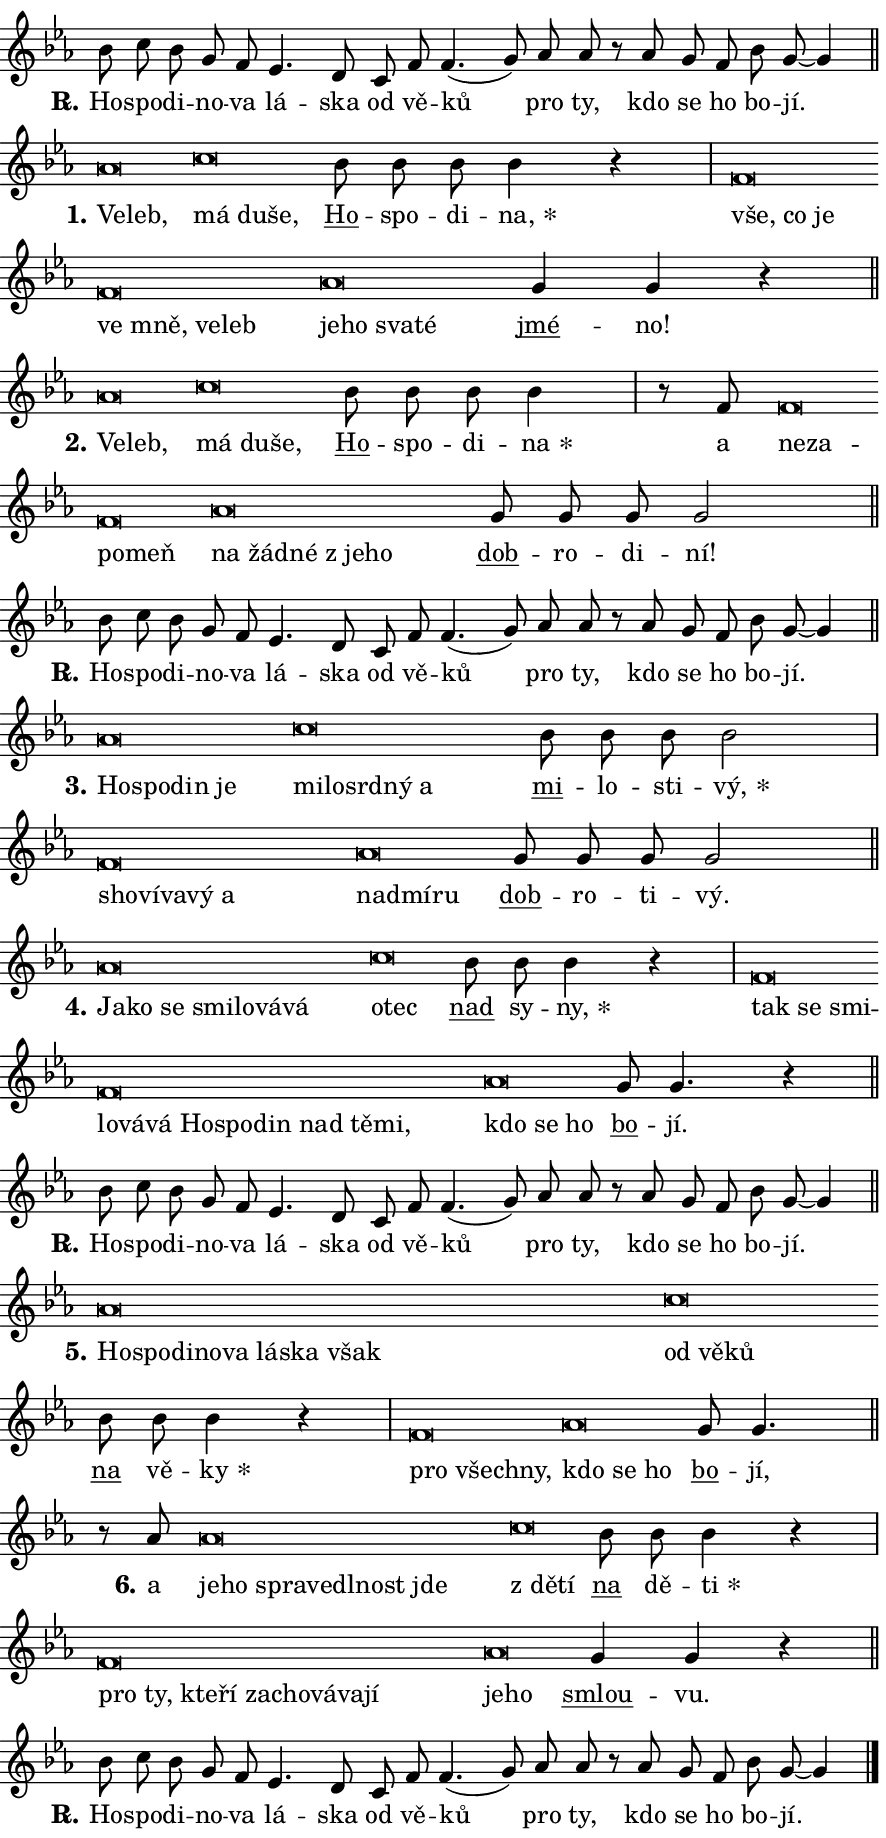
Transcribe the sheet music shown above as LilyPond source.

\version "2.24.0"
\header { tagline = "" }
\paper {
  indent = 0\cm
  top-margin = 0\cm
  right-margin = 0.13\cm % to fit lyric hyphens
  bottom-margin = 0\cm
  left-margin = 0\cm
  paper-width = 15\cm
  page-breaking = #ly:one-page-breaking
  system-system-spacing.basic-distance = #11
  score-system-spacing.basic-distance = #11
  ragged-last = ##f
}


%% Author: Thomas Morley
%% https://lists.gnu.org/archive/html/lilypond-user/2020-05/msg00002.html
#(define (line-position grob)
"Returns position of @var[grob} in current system:
   @code{'start}, if at first time-step
   @code{'end}, if at last time-step
   @code{'middle} otherwise
"
  (let* ((col (ly:item-get-column grob))
         (ln (ly:grob-object col 'left-neighbor))
         (rn (ly:grob-object col 'right-neighbor))
         (col-to-check-left (if (ly:grob? ln) ln col))
         (col-to-check-right (if (ly:grob? rn) rn col))
         (break-dir-left
           (and
             (ly:grob-property col-to-check-left 'non-musical #f)
             (ly:item-break-dir col-to-check-left)))
         (break-dir-right
           (and
             (ly:grob-property col-to-check-right 'non-musical #f)
             (ly:item-break-dir col-to-check-right))))
        (cond ((eqv? 1 break-dir-left) 'start)
              ((eqv? -1 break-dir-right) 'end)
              (else 'middle))))

#(define (tranparent-at-line-position vctor)
  (lambda (grob)
  "Relying on @code{line-position} select the relevant enry from @var{vctor}.
Used to determine transparency,"
    (case (line-position grob)
      ((end) (not (vector-ref vctor 0)))
      ((middle) (not (vector-ref vctor 1)))
      ((start) (not (vector-ref vctor 2))))))

noteHeadBreakVisibility =
#(define-music-function (break-visibility)(vector?)
"Makes @code{NoteHead}s transparent relying on @var{break-visibility}"
#{
  \override NoteHead.transparent =
    #(tranparent-at-line-position break-visibility)
#})

#(define delete-ledgers-for-transparent-note-heads
  (lambda (grob)
    "Reads whether a @code{NoteHead} is transparent.
If so this @code{NoteHead} is removed from @code{'note-heads} from
@var{grob}, which is supposed to be @code{LedgerLineSpanner}.
As a result ledgers are not printed for this @code{NoteHead}"
    (let* ((nhds-array (ly:grob-object grob 'note-heads))
           (nhds-list
             (if (ly:grob-array? nhds-array)
                 (ly:grob-array->list nhds-array)
                 '()))
           ;; Relies on the transparent-property being done before
           ;; Staff.LedgerLineSpanner.after-line-breaking is executed.
           ;; This is fragile ...
           (to-keep
             (remove
               (lambda (nhd)
                 (ly:grob-property nhd 'transparent #f))
               nhds-list)))
      ;; TODO find a better method to iterate over grob-arrays, similiar
      ;; to filter/remove etc for lists
      ;; For now rebuilt from scratch
      (set! (ly:grob-object grob 'note-heads)  '())
      (for-each
        (lambda (nhd)
          (ly:pointer-group-interface::add-grob grob 'note-heads nhd))
        to-keep))))

squashNotes = {
  \override NoteHead.X-extent = #'(-0.2 . 0.2)
  \override NoteHead.Y-extent = #'(-0.75 . 0)
  \override NoteHead.stencil =
    #(lambda (grob)
       (let ((pos (ly:grob-property grob 'staff-position)))
         (begin
           (if (< pos -7) (display "ERROR: Lower brevis then expected\n") (display ""))
           (if (<= pos -6) ly:text-interface::print ly:note-head::print))))
}
unSquashNotes = {
  \revert NoteHead.X-extent
  \revert NoteHead.Y-extent
  \revert NoteHead.stencil
}

hideNotes = \noteHeadBreakVisibility #begin-of-line-visible
unHideNotes = \noteHeadBreakVisibility #all-visible

% work-around for resetting accidentals
% https://lilypond.org/doc/v2.23/Documentation/notation/displaying-rhythms#unmetered-music
cadenzaMeasure = {
  \cadenzaOff
  \partial 1024 s1024
  \cadenzaOn
}

#(define-markup-command (accent layout props text) (markup?)
  "Underline accented syllable"
  (interpret-markup layout props
    #{\markup \override #'(offset . 4.3) \underline { #text }#}))

responsum = \markup \concat {
  "R" \hspace #-1.05 \path #0.1 #'((moveto 0 0.07) (lineto 0.9 0.8)) \hspace #0.05 "."
}

spaceSize = #0.6828661417322834 % exact space size for TeX Gyre Schola

\layout {
  \context {
    \Staff
    \remove "Time_signature_engraver"
    \override LedgerLineSpanner.after-line-breaking = #delete-ledgers-for-transparent-note-heads
  }
  \context {
    \Lyrics {
      \override LyricSpace.minimum-distance = \spaceSize
      \override LyricText.font-name = #"TeX Gyre Schola"
      \override LyricText.font-size = 1
      \override StanzaNumber.font-name = #"TeX Gyre Schola Bold"
      \override StanzaNumber.font-size = 1
    }
  }
  \context {
    \Score 
    \override NoteHead.text =
      #(lambda (grob) 
        (let ((pos (ly:grob-property grob 'staff-position)))
          #{\markup {
            \combine
              \halign #-0.55 \raise #(if (= pos -6) 0 0.5) \override #'(thickness . 2) \draw-line #'(3.2 . 0)
              \musicglyph "noteheads.sM1"
          }#}))
  }
}

% magnetic-lyrics.ily
%
%   written by
%     Jean Abou Samra <jean@abou-samra.fr>
%     Werner Lemberg <wl@gnu.org>
%
%   adapted by
%     Jiri Hon <jiri.hon@gmail.com>
%
% Version 2022-Apr-15

% https://www.mail-archive.com/lilypond-user@gnu.org/msg149350.html

#(define (Left_hyphen_pointer_engraver context)
   "Collect syllable-hyphen-syllable occurrences in lyrics and store
them in properties.  This engraver only looks to the left.  For
example, if the lyrics input is @code{foo -- bar}, it does the
following.

@itemize @bullet
@item
Set the @code{text} property of the @code{LyricHyphen} grob between
@q{foo} and @q{bar} to @code{foo}.

@item
Set the @code{left-hyphen} property of the @code{LyricText} grob with
text @q{foo} to the @code{LyricHyphen} grob between @q{foo} and
@q{bar}.
@end itemize

Use this auxiliary engraver in combination with the
@code{lyric-@/text::@/apply-@/magnetic-@/offset!} hook."
   (let ((hyphen #f)
         (text #f))
     (make-engraver
      (acknowledgers
       ((lyric-syllable-interface engraver grob source-engraver)
        (set! text grob)))
      (end-acknowledgers
       ((lyric-hyphen-interface engraver grob source-engraver)
        ;(when (not (grob::has-interface grob 'lyric-space-interface))
          (set! hyphen grob)));)
      ((stop-translation-timestep engraver)
       (when (and text hyphen)
         (ly:grob-set-object! text 'left-hyphen hyphen))
       (set! text #f)
       (set! hyphen #f)))))

#(define (lyric-text::apply-magnetic-offset! grob)
   "If the space between two syllables is less than the value in
property @code{LyricText@/.details@/.squash-threshold}, move the right
syllable to the left so that it gets concatenated with the left
syllable.

Use this function as a hook for
@code{LyricText@/.after-@/line-@/breaking} if the
@code{Left_@/hyphen_@/pointer_@/engraver} is active."
   (let ((hyphen (ly:grob-object grob 'left-hyphen #f)))
     (when hyphen
       (let ((left-text (ly:spanner-bound hyphen LEFT)))
         (when (grob::has-interface left-text 'lyric-syllable-interface)
           (let* ((common (ly:grob-common-refpoint grob left-text X))
                  (this-x-ext (ly:grob-extent grob common X))
                  (left-x-ext
                   (begin
                     ;; Trigger magnetism for left-text.
                     (ly:grob-property left-text 'after-line-breaking)
                     (ly:grob-extent left-text common X)))
                  ;; `delta` is the gap width between two syllables.
                  (delta (- (interval-start this-x-ext)
                            (interval-end left-x-ext)))
                  (details (ly:grob-property grob 'details))
                  (threshold (assoc-get 'squash-threshold details 0.2)))
             (when (< delta threshold)
               (let* (;; We have to manipulate the input text so that
                      ;; ligatures crossing syllable boundaries are not
                      ;; disabled.  For languages based on the Latin
                      ;; script this is essentially a beautification.
                      ;; However, for non-Western scripts it can be a
                      ;; necessity.
                      (lt (ly:grob-property left-text 'text))
                      (rt (ly:grob-property grob 'text))
                      (is-space (grob::has-interface hyphen 'lyric-space-interface))
                      (space (if is-space " " ""))
                      (extra-delta (if is-space spaceSize 0))
                      ;; Append new syllable.
                      (ltrt-space (if (and (string? lt) (string? rt))
                                (string-append lt space rt)
                                (make-concat-markup (list lt space rt))))
                      ;; Right-align `ltrt` to the right side.
                      (ltrt-space-markup (grob-interpret-markup
                               grob
                               (make-translate-markup
                                (cons (interval-length this-x-ext) 0)
                                (make-right-align-markup ltrt-space)))))
                 (begin
                   ;; Don't print `left-text`.
                   (ly:grob-set-property! left-text 'stencil #f)
                   ;; Set text and stencil (which holds all collected
                   ;; syllables so far) and shift it to the left.
                   (ly:grob-set-property! grob 'text ltrt-space)
                   (ly:grob-set-property! grob 'stencil ltrt-space-markup)
                   (ly:grob-translate-axis! grob (- (- delta extra-delta)) X))))))))))


#(define (lyric-hyphen::displace-bounds-first grob)
   ;; Make very sure this callback isn't triggered too early.
   (let ((left (ly:spanner-bound grob LEFT))
         (right (ly:spanner-bound grob RIGHT)))
     (ly:grob-property left 'after-line-breaking)
     (ly:grob-property right 'after-line-breaking)
     (ly:lyric-hyphen::print grob)))

squashThreshold = #0.4

\layout {
  \context {
    \Lyrics
    \consists #Left_hyphen_pointer_engraver
    \override LyricText.after-line-breaking =
      #lyric-text::apply-magnetic-offset!
    \override LyricHyphen.stencil = #lyric-hyphen::displace-bounds-first
    \override LyricText.details.squash-threshold = \squashThreshold
    \override LyricHyphen.minimum-distance = 0
    \override LyricHyphen.minimum-length = \squashThreshold
  }
}

squashText = \override LyricText.details.squash-threshold = 9999
unSquashText = \override LyricText.details.squash-threshold = \squashThreshold

leftText = \override LyricText.self-alignment-X = #LEFT
unLeftText = \revert LyricText.self-alignment-X

starOffset = #(lambda (grob) 
                (let ((x_offset (ly:self-alignment-interface::aligned-on-x-parent grob)))
                  (if (= x_offset 0) 0 (+ x_offset 1.2))))

star = #(define-music-function (syllable)(string?)
"Append star separator at the end of a syllable"
#{
  \once \override LyricText.X-offset = #starOffset
  \lyricmode { \markup {
    #syllable
    \override #'((font-name . "TeX Gyre Schola Bold")) \hspace #0.2 \lower #0.65 \larger "*"
  } }
#})

starAccent = #(define-music-function (syllable)(string?)
"Append star separator at the end of a syllable and make accent"
#{
  \once \override LyricText.X-offset = #starOffset
  \lyricmode { \markup {
    \accent #syllable
    \override #'((font-name . "TeX Gyre Schola Bold")) \hspace #0.2 \lower #0.65 \larger "*"
  } }
#})

breath = #(define-music-function (syllable)(string?)
"Append breathing indicator at the end of a syllable"
#{
  \lyricmode { \markup { #syllable "+" } }
#})

optionalBreath = #(define-music-function (syllable)(string?)
"Append optional breathing indicator at the end of a syllable"
#{
  \lyricmode { \markup { #syllable "(+)" } }
#})


\score {
    <<
        \new Voice = "melody" { \cadenzaOn \key es \major \relative { bes'8 c bes g f es4. d8 \bar "" c f f4.( g8)] \bar "" as as \bar "" r as g f bes g~ g4 \cadenzaMeasure \bar "||" \break } }
        \new Lyrics \lyricsto "melody" { \lyricmode { \set stanza = \responsum
Ho -- spo -- di -- no -- va lá -- ska od vě -- ků pro ty, kdo se ho bo -- jí. } }
    >>
    \layout {}
}

\score {
    <<
        \new Voice = "melody" { \cadenzaOn \key es \major \relative { \squashNotes as'\breve*1/16 \hideNotes \breve*1/16 \bar "" \unHideNotes \unSquashNotes \squashNotes c\breve*1/16 \hideNotes \breve*1/16 \breve*1/16 \bar "" \unHideNotes \unSquashNotes \bar "" bes8 bes bes bes4 r \cadenzaMeasure \bar "|" \squashNotes f\breve*1/16 \hideNotes \breve*1/16 \bar "" \breve*1/16 \bar "" \breve*1/16 \bar "" \breve*1/16 \bar "" \breve*1/16 \breve*1/16 \bar "" \unHideNotes \unSquashNotes \squashNotes as\breve*1/16 \hideNotes \breve*1/16 \bar "" \breve*1/16 \breve*1/16 \bar "" \unHideNotes \unSquashNotes \bar "" g4 g r \cadenzaMeasure \bar "||" \break } }
        \new Lyrics \lyricsto "melody" { \lyricmode { \set stanza = "1."
\leftText Ve -- \squashText leb, \unSquashText má \squashText du -- še, \unLeftText \unSquashText \markup \accent Ho -- spo -- di -- \star na, \leftText vše, \squashText co je ve mně, ve -- leb \unSquashText je -- \squashText ho sva -- té \unLeftText \unSquashText \markup \accent jmé -- no! } }
    >>
    \layout {}
}

\score {
    <<
        \new Voice = "melody" { \cadenzaOn \key es \major \relative { \squashNotes as'\breve*1/16 \hideNotes \breve*1/16 \bar "" \unHideNotes \unSquashNotes \squashNotes c\breve*1/16 \hideNotes \breve*1/16 \breve*1/16 \bar "" \unHideNotes \unSquashNotes \bar "" bes8 bes bes bes4 \cadenzaMeasure \bar "|" r8 f8 \squashNotes f\breve*1/16 \hideNotes \breve*1/16 \bar "" \breve*1/16 \breve*1/16 \bar "" \unHideNotes \unSquashNotes \squashNotes as\breve*1/16 \hideNotes \breve*1/16 \bar "" \breve*1/16 \bar "" \breve*1/16 \breve*1/16 \bar "" \unHideNotes \unSquashNotes \bar "" g8 g g g2 \cadenzaMeasure \bar "||" \break } }
        \new Lyrics \lyricsto "melody" { \lyricmode { \set stanza = "2."
\leftText Ve -- \squashText leb, \unSquashText má \squashText du -- še, \unLeftText \unSquashText \markup \accent Ho -- spo -- di -- \star na a \leftText ne -- \squashText za -- po -- meň \unSquashText na \squashText žád -- né "z je" -- ho \unLeftText \unSquashText \markup \accent dob -- ro -- di -- ní! } }
    >>
    \layout {}
}

\score {
    <<
        \new Voice = "melody" { \cadenzaOn \key es \major \relative { bes'8 c bes g f es4. d8 \bar "" c f f4.( g8)] \bar "" as as \bar "" r as g f bes g~ g4 \cadenzaMeasure \bar "||" \break } }
        \new Lyrics \lyricsto "melody" { \lyricmode { \set stanza = \responsum
Ho -- spo -- di -- no -- va lá -- ska od vě -- ků pro ty, kdo se ho bo -- jí. } }
    >>
    \layout {}
}

\score {
    <<
        \new Voice = "melody" { \cadenzaOn \key es \major \relative { \squashNotes as'\breve*1/16 \hideNotes \breve*1/16 \bar "" \breve*1/16 \breve*1/16 \bar "" \unHideNotes \unSquashNotes \squashNotes c\breve*1/16 \hideNotes \breve*1/16 \bar "" \breve*1/16 \bar "" \breve*1/16 \breve*1/16 \bar "" \unHideNotes \unSquashNotes \bar "" bes8 bes bes bes2 \cadenzaMeasure \bar "|" \squashNotes f\breve*1/16 \hideNotes \breve*1/16 \bar "" \breve*1/16 \bar "" \breve*1/16 \breve*1/16 \bar "" \unHideNotes \unSquashNotes \squashNotes as\breve*1/16 \hideNotes \breve*1/16 \breve*1/16 \bar "" \unHideNotes \unSquashNotes \bar "" g8 g g g2 \cadenzaMeasure \bar "||" \break } }
        \new Lyrics \lyricsto "melody" { \lyricmode { \set stanza = "3."
\leftText Ho -- \squashText spo -- din je \unSquashText mi -- \squashText lo -- srd -- ný a \unLeftText \unSquashText \markup \accent mi -- lo -- sti -- \star vý, \leftText sho -- \squashText ví -- va -- vý a \unSquashText nad -- \squashText mí -- ru \unLeftText \unSquashText \markup \accent dob -- ro -- ti -- vý. } }
    >>
    \layout {}
}

\score {
    <<
        \new Voice = "melody" { \cadenzaOn \key es \major \relative { \squashNotes as'\breve*1/16 \hideNotes \breve*1/16 \bar "" \breve*1/16 \bar "" \breve*1/16 \bar "" \breve*1/16 \bar "" \breve*1/16 \breve*1/16 \bar "" \unHideNotes \unSquashNotes \squashNotes c\breve*1/16 \hideNotes \breve*1/16 \bar "" \unHideNotes \unSquashNotes \bar "" bes8 bes bes4 r \cadenzaMeasure \bar "|" \squashNotes f\breve*1/16 \hideNotes \breve*1/16 \bar "" \breve*1/16 \bar "" \breve*1/16 \bar "" \breve*1/16 \bar "" \breve*1/16 \bar "" \breve*1/16 \bar "" \breve*1/16 \bar "" \breve*1/16 \bar "" \breve*1/16 \bar "" \breve*1/16 \breve*1/16 \bar "" \unHideNotes \unSquashNotes \squashNotes as\breve*1/16 \hideNotes \breve*1/16 \breve*1/16 \bar "" \unHideNotes \unSquashNotes \bar "" g8 g4. r4 \cadenzaMeasure \bar "||" \break } }
        \new Lyrics \lyricsto "melody" { \lyricmode { \set stanza = "4."
\leftText Ja -- \squashText ko se smi -- lo -- vá -- vá \unSquashText o -- \squashText tec \unLeftText \unSquashText \markup \accent nad sy -- \star ny, \leftText tak \squashText se smi -- lo -- vá -- vá Ho -- spo -- din nad tě -- mi, \unSquashText kdo \squashText se ho \unLeftText \unSquashText \markup \accent bo -- jí. } }
    >>
    \layout {}
}

\score {
    <<
        \new Voice = "melody" { \cadenzaOn \key es \major \relative { bes'8 c bes g f es4. d8 \bar "" c f f4.( g8)] \bar "" as as \bar "" r as g f bes g~ g4 \cadenzaMeasure \bar "||" \break } }
        \new Lyrics \lyricsto "melody" { \lyricmode { \set stanza = \responsum
Ho -- spo -- di -- no -- va lá -- ska od vě -- ků pro ty, kdo se ho bo -- jí. } }
    >>
    \layout {}
}

\score {
    <<
        \new Voice = "melody" { \cadenzaOn \key es \major \relative { \squashNotes as'\breve*1/16 \hideNotes \breve*1/16 \bar "" \breve*1/16 \bar "" \breve*1/16 \bar "" \breve*1/16 \bar "" \breve*1/16 \bar "" \breve*1/16 \breve*1/16 \bar "" \unHideNotes \unSquashNotes \squashNotes c\breve*1/16 \hideNotes \breve*1/16 \breve*1/16 \bar "" \unHideNotes \unSquashNotes \bar "" bes8 bes bes4 r \cadenzaMeasure \bar "|" \squashNotes f\breve*1/16 \hideNotes \breve*1/16 \breve*1/16 \bar "" \unHideNotes \unSquashNotes \squashNotes as\breve*1/16 \hideNotes \breve*1/16 \breve*1/16 \bar "" \unHideNotes \unSquashNotes \bar "" g8 g4. \cadenzaMeasure \bar "||" \break } }
        \new Lyrics \lyricsto "melody" { \lyricmode { \set stanza = "5."
\leftText Ho -- \squashText spo -- di -- no -- va lá -- ska však \unSquashText od \squashText vě -- ků \unLeftText \unSquashText \markup \accent na vě -- \star ky \leftText pro \squashText všech -- ny, \unSquashText kdo \squashText se ho \unLeftText \unSquashText \markup \accent bo -- jí, } }
    >>
    \layout {}
}

\score {
    <<
        \new Voice = "melody" { \cadenzaOn \key es \major \relative { r8 as'8 \squashNotes as\breve*1/16 \hideNotes \breve*1/16 \bar "" \breve*1/16 \bar "" \breve*1/16 \bar "" \breve*1/16 \bar "" \breve*1/16 \breve*1/16 \bar "" \unHideNotes \unSquashNotes \squashNotes c\breve*1/16 \hideNotes \breve*1/16 \bar "" \unHideNotes \unSquashNotes \bar "" bes8 bes bes4 r \cadenzaMeasure \bar "|" \squashNotes f\breve*1/16 \hideNotes \breve*1/16 \bar "" \breve*1/16 \bar "" \breve*1/16 \bar "" \breve*1/16 \bar "" \breve*1/16 \bar "" \breve*1/16 \bar "" \breve*1/16 \breve*1/16 \bar "" \unHideNotes \unSquashNotes \squashNotes as\breve*1/16 \hideNotes \breve*1/16 \bar "" \unHideNotes \unSquashNotes \bar "" g4 g r \cadenzaMeasure \bar "||" \break } }
        \new Lyrics \lyricsto "melody" { \lyricmode { \set stanza = "6."
a \leftText je -- \squashText ho spra -- ve -- dl -- nost jde \unSquashText "z dě" -- \squashText tí \unLeftText \unSquashText \markup \accent na dě -- \star ti \leftText pro \squashText ty, kte -- ří za -- cho -- vá -- va -- jí \unSquashText je -- \squashText ho \unLeftText \unSquashText \markup \accent smlou -- vu. } }
    >>
    \layout {}
}

\score {
    <<
        \new Voice = "melody" { \cadenzaOn \key es \major \relative { bes'8 c bes g f es4. d8 \bar "" c f f4.( g8)] \bar "" as as \bar "" r as g f bes g~ g4 \cadenzaMeasure \bar "||" \break } \bar "|." }
        \new Lyrics \lyricsto "melody" { \lyricmode { \set stanza = \responsum
Ho -- spo -- di -- no -- va lá -- ska od vě -- ků pro ty, kdo se ho bo -- jí. } }
    >>
    \layout {}
}
